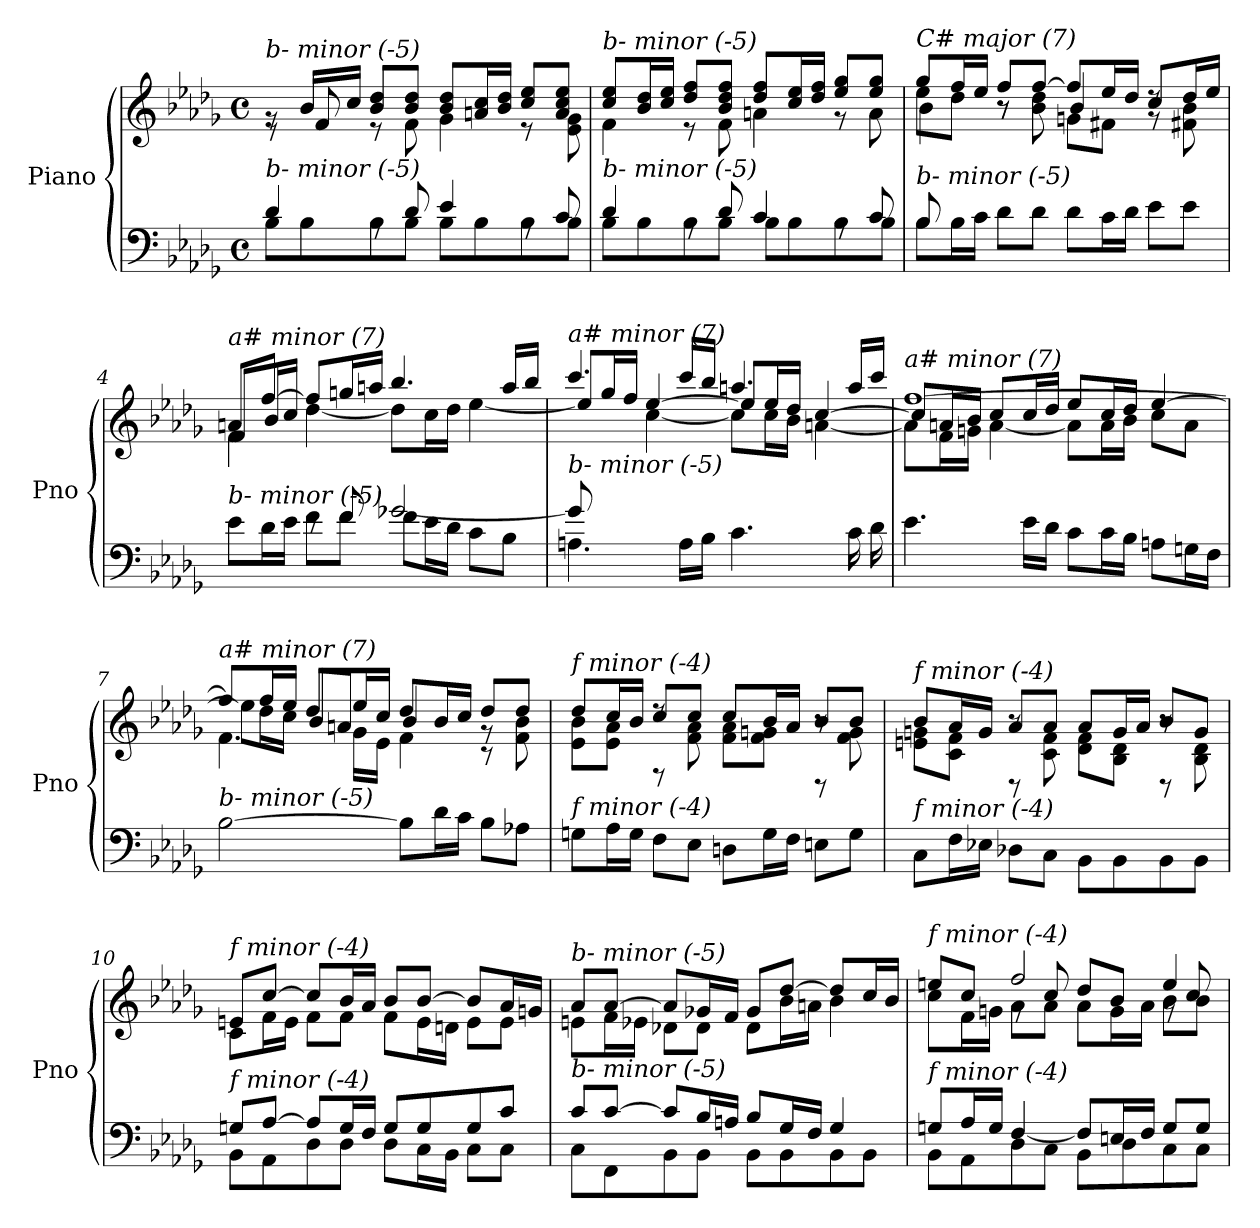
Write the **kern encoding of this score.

**kern	**kern
*part1	*part1
*staff2	*staff1
*I"Piano	*
*I'Pno	*
*clefF4	*clefG2
*k[b-e-a-d-g-]	*k[b-e-a-d-g-]
*M4/4	*M4/4
*met(c)	*met(c)
=1	=1
*^	*^
!	!	!LO:TX:i:t=b- minor (-5)	!
!LO:TX:i:t=b- minor (-5)	!	!	!
4d-/	8B-\L	8rg	8r
.	8B-\	16b-/LL	8f/
.	.	16cc/JJ	.
8rA	8B-\	8b-/ 8dd-/L	8r
8d-/	8B-\J	8b-/ 8dd-/J	8f\
4e-/	8B-\L	8b-/ 8dd-/L	4g-\
.	8B-\	16an/ 16cc/L	.
.	.	16b-/ 16dd-/JJ	.
8rA	8B-\	8cc/ 8ee-/L	8r
8c/	8B-\J	8a/ 8cc/ 8ee-/J	8e-\ 8g-\
=2	=2	=2	=2
!	!	!LO:TX:i:t=b- minor (-5)	!
!LO:TX:i:t=b- minor (-5)	!	!	!
4d-/	8B-\L	8cc/ 8ee-/L	4f\
.	8B-\	16b-/ 16dd-/L	.
.	.	16cc/ 16ee-/JJ	.
8rA	8B-\	8dd-/ 8ff/L	8r
8d-/	8B-\J	8b-/ 8dd-/ 8ff/J	8f\
4c/	8B-\L	8dd-/ 8ff/L	4an\
.	8B-\	16cc/ 16ee-/L	.
.	.	16dd-/ 16ff/JJ	.
8rA	8B-\	8ee-/ 8gg-/L	8r
8c/	8B-\J	8ee-/ 8gg-/J	8a\
!!LO:LB:g=z
=3	=3	=3	=3
*	*^	*^	*^
!	!	!	!LO:TX:i:t=C# major (7)	!	!	!
!LO:TX:i:t=b- minor (-5)	!	!	!	!	!	!
4.ryy	8B-\L	8B-/	8gg-/L	8ee-\L	4b-\	8ryy
.	16B-\L	2..ryy	16ff/L	8dd-\J	.	2..ryy
.	16c\JJ	.	16ee-/JJ	.	.	.
.	8d-\L	.	8ff/L	8r	8r	.
8ryy	8d-\J	.	[8ff/J	8b-\ 8dd-\	8ryy	.
4.ryy	8d-\L	.	8ff/L]	4b-/	8gn\L	.
.	16c\L	.	16ee-/L	.	8f#Xi\J	.
.	16d-\JJ	.	16dd-/JJ	.	.	.
.	8e-\L	.	8cc/L	8rg	8rdd	.
8ryy	8e-\J	.	16dd-/L	8f#Xi\ 8b-\	8ryy	.
.	.	.	16ee-/JJ	.	.	.
=4	=4	=4	=4	=4	=4	=4
!	!	!	!LO:TX:i:t=a# minor (7)	!	!	!
!LO:TX:i:t=b- minor (-5)	!	!	!	!	!	!
4ryy	8e-\L	4ryy	8an/L	8f/L	4f\	4ryy
.	16d-\L	.	[8ff/J	16b-/L	.	.
.	16e-\JJ	.	.	16cc/JJ	.	.
2.ryy	8re	8f\L	8ff/L]	[4dd-\	2.ryy	2.ryy
.	8f/	8f\J	16ggn/L	.	.	.
.	.	.	16aan/JJ	.	.	.
.	[2g-X/	8f\L	4.bb-/	8dd-\L]	.	.
.	.	16e-\L	.	16cc\L	.	.
.	.	16d-\JJ	.	16dd-\JJ	.	.
.	.	8c\L	.	[4ee-\	.	.
.	.	8B-\J	16aa/LL	.	.	.
.	.	.	16bb-/JJ	.	.	.
!!LO:LB:g=z
=5	=5	=5	=5	=5	=5	=5
*	*	*	*	*	*	*^
!	!	!	!LO:TX:i:t=a# minor (7)	!	!	!	!
!LO:TX:i:t=b- minor (-5)	!	!	!	!	!	!	!
4ryy	8g-/L]	4.An\	4.ccc/	8ee-/L]	4ryy	8ryy	2ryy
.	8ryy	.	.	16gg-/L	.	16ee-\L	.
.	.	.	.	16ff/JJ	.	16dd-\JJ	.
2.ryy	4ryy	.	.	[4cc\	[4ee-/	2.ryy	.
.	.	16A\LL	16ccc/LL	.	.	.	.
.	.	16B-\JJ	16bb-/JJ	.	.	.	.
.	4.c\	2ryy	4.aan/	8cc\L]	8ee-/L]	.	2ryy
.	.	.	.	16cc\L	16ee-/L	.	.
.	.	.	.	16b-\JJ	16dd-/JJ	.	.
.	.	.	.	[4an\	[4cc/	.	.
.	16c\LL	.	16aa/LL	.	.	.	.
.	16d-\JJ	.	16ccc/JJ	.	.	.	.
*	*v	*v	*	*	*	*	*
*	*	*	*	*v	*v	*v
!!LO:LB:g=z
=6	=6	=6	=6	=6
!	!	!LO:TX:i:t=a# minor (7)	!	!
!LO:TX:i:t=b- minor (-5)	!	!	!	!
*v	*v	*	*	*
4.e-\	[1ff	8a\L]	8cc/L]
.	.	16f\L	16an/L
.	.	16gn\JJ	16b-/JJ
.	.	[4a\	8cc/L
16e-\LL	.	.	16cc/L
16d-\JJ	.	.	16dd-/JJ
8c\L	.	8a\L]	8ee-/L
16c\L	.	16a\L	16cc/L
16B-\JJ	.	16b-\JJ	16dd-/JJ
8An\L	.	8cc\L	[4ee-/
16Gn\L	.	8a\J	.
16F\JJ	.	.	.
=7	=7	=7	=7
*^	*	*	*
!	!	!LO:TX:i:t=a# minor (7)	!	!
!LO:TX:i:t=b- minor (-5)	!	!	!	!
2..ryy	[2B-\	8ff/L]	4.f\	8ee-\L]
.	.	16ff/L	.	16dd-\L
.	.	16ee-/JJ	.	16cc\JJ
.	.	8dd-/L	.	8b-/L
.	.	16ee-/L	16g-\LL	8an/J
.	.	16cc/JJ	16e-\JJ	.
.	8B-\L]	8dd-/L	4f\	4b-/
.	16d-\L	16b-/L	.	.
.	16c\JJ	16cc/JJ	.	.
.	8B-\L	8dd-/L	8rg	8rc
8ryy	8A-X\J	8dd-/J	8f\ 8b-\	8ryy
!!LO:LB:g=z	!!	!!
=8	=8	=8	=8	=8
!	!	!LO:TX:i:t=f minor (-4)	!	!
!LO:TX:i:t=f minor (-4)	!	!	!	!
4ryy	8Gn\L	8dd-/L	8e-\ 8b-\L	4ryy
.	16A-\L	16cc/L	8e-\ 8a-\J	.
.	16G\JJ	16b-/JJ	.	.
8ryy	8F\L	8cc/L	8rdd	8rF
4.ryy	8E-\J	8cc/J	8f\ 8a-\	4.ryy
.	8Dn\L	8cc/L	8f\ 8a-\L	.
.	16G\L	16b-/L	8f\ 8gn\J	.
.	16F\JJ	16a-/JJ	.	.
8ryy	8En\L	8b-/L	8r	8rD
8ryy	8G\J	8b-/J	8f\ 8g\	8ryy
!!LO:PB:g=z	!!	!!
=9	=9	=9	=9	=9
!	!	!LO:TX:i:t=f minor (-4)	!	!
!LO:TX:i:t=f minor (-4)	!	!	!	!
4ryy	8C\L	8b-/L	8en\ 8gn\L	4ryy
.	16F\L	16a-/L	8c\ 8f\J	.
.	16E-X\JJ	16g/JJ	.	.
8ryy	8D-X\L	8a-/L	8r	8rD
4.ryy	8C\J	8a-/J	8c\ 8f\	4.ryy
.	8BB-\L	8a-/L	8d-\ 8f\L	.
.	8BB-\	16g/L	8B-\ 8d-\J	.
.	.	16a-/JJ	.	.
8ryy	8BB-\	8b-/L	8r	8rD
8ryy	8BB-\J	8g/J	8B-\ 8d-\	8ryy
=10	=10	=10	=10	=10
!	!	!LO:TX:i:t=f minor (-4)	!	!
!LO:TX:i:t=f minor (-4)	!	!	!	!
*	*	*	*v	*v
8Gn/L	8BB-\L	8en/L	8c\L
[8A-/J	8AA-\	[8cc/J	16f\L
.	.	.	16e\JJ
8A-/L]	8D-\	8cc/L]	8f\L
16G/L	8D-\J	16b-/L	8f\J
16F/JJ	.	16a-/JJ	.
8G/L	8D-\L	8b-/L	8f\L
8G/	16C\L	[8b-/J	16e\L
.	16BB-\JJ	.	16dn\JJ
8G/	8C\L	8b-/L]	8e\L
8c/J	8C\J	16a-/L	8e\J
.	.	16gn/JJ	.
!!LO:LB:g=z	!!
=11	=11	=11	=11
!	!	!LO:TX:i:t=b- minor (-5)	!
!LO:TX:i:t=b- minor (-5)	!	!	!
8c/L	8C\L	8a-/L	8en\L
[8c/J	8FF\	[8a-/J	16f\L
.	.	.	16e-X\JJ
8c/L]	8BB-\	8a-/L]	8d-X\L
16B-/L	8BB-\J	16g-X/L	8d-\J
16An/JJ	.	16f/JJ	.
8B-/L	8BB-\L	8g-/L	8d-\L
16G-/L	8BB-\	[8dd-/J	16b-\L
16F/JJ	.	.	16an\JJ
4G-/	8BB-\	8dd-/L]	4b-\
.	8BB-\J	16cc/L	.
.	.	16b-/JJ	.
=12	=12	=12	=12
*	*^	*	*^
!	!	!	!LO:TX:i:t=f minor (-4)	!	!
!LO:TX:i:t=f minor (-4)	!	!	!	!	!
4ryy	8Gn/L	8BB-\L	8een/L	8cc\L	4ryy
.	16A-/L	8AA-\	8cc/J	16f\L	.
.	16G/JJ	.	.	16gn\JJ	.
2.ryy	[4F/	8D-\	2ff/	8a-\L	8rg
.	.	8C\J	.	8a-\J	8cc/
.	8F/L]	8BB-\L	.	8a-\L	8dd-/L
.	16En/L	8D-\	.	16g\L	8b-/J
.	16F/JJ	.	.	16a-\JJ	.
.	8G/L	8C\	4ee/	8b-\L	8rg
.	8G/J	8C\J	.	8b-\J	8cc/
*v	*v	*v	*	*	*
*	*v	*v	*v
=	=
*-	*-
